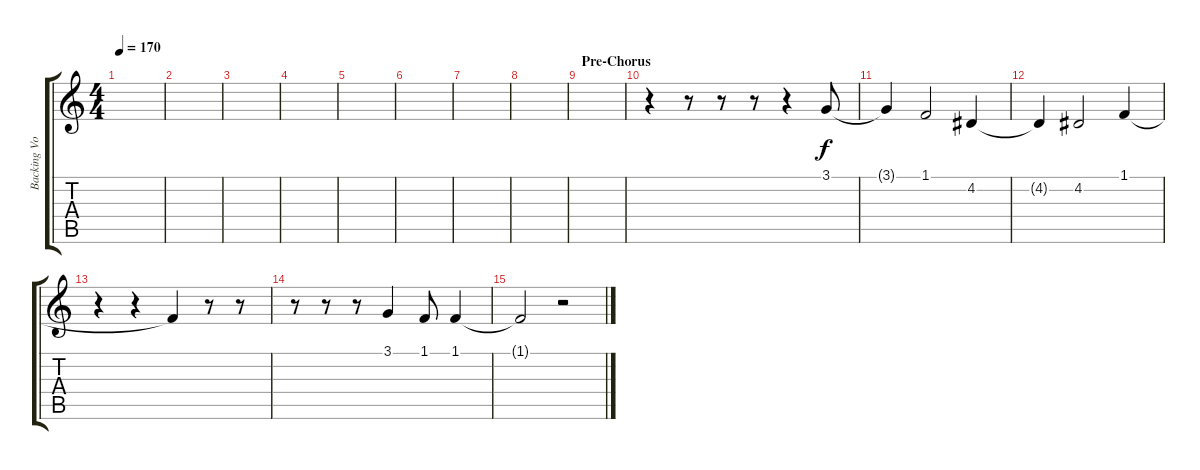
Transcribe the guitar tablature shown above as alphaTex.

\track ("Backing Vocals (Ian)" "Backing Vo") {instrument clarinet}
\staff {score tabs}
\tuning (E4 B3 G3 D3 A2 E2) {hide}
\ts (4 4)
\tempo 170
\clef g2
\ks c
|
|
|
|
|
|
|
|
\section ("" "Pre-Chorus")
|
r.4 r.8 r.8 r.8 r.4 3.1.8 |
3.1{t}.4 1.1.2 4.2.4 |
4.2{t}.4 4.2.2 1.1.4 |
r.4 r.4 1.1{t}.4 r.8 r.8 |
r.8 r.8 r.8 3.1.4 1.1.8 1.1.4 |
1.1{t}.2 r.2
